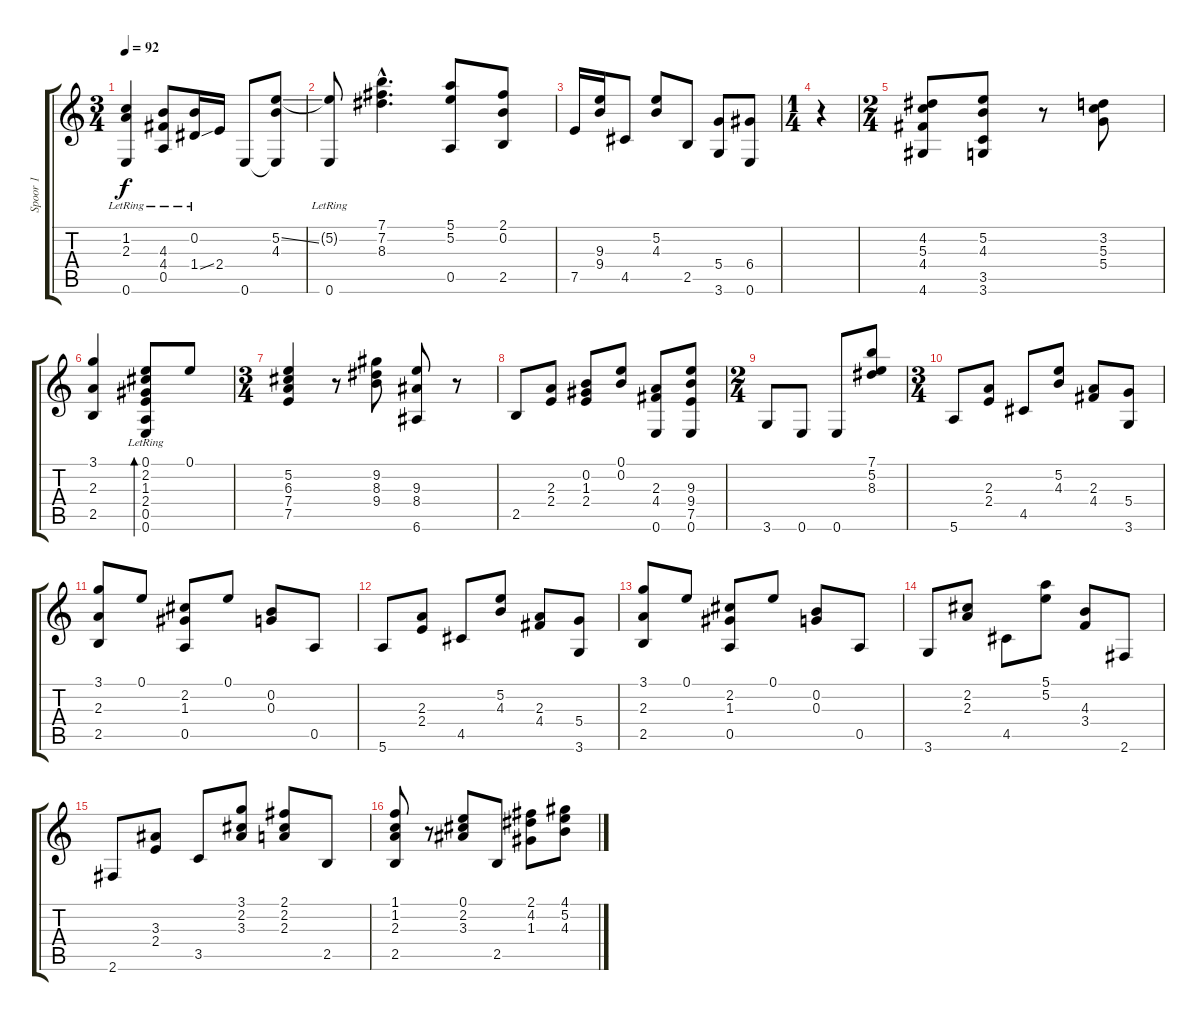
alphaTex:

\track ("Spoor 1" "Spoor 1") {instrument electricguitarjazz}
\staff {score tabs}
\tuning (E4 B3 G3 D3 A2 E2) {hide}
\ts (3 4)
\tempo 92
\clef g2
\ks c
(1.2 2.3 0.6{lr}).4{dy f} (4.3 4.4 0.5{lr}).8 (0.2{lr} 1.4{ss}).16 2.4.16 0.6.8 (5.2{ss} 4.3 0.6{t}).8 |
(5.2{t} 0.6{lr}).8 (7.1{hac} 7.2{hac} 8.3{hac}).4{d} (5.1 5.2 0.5).8 (2.1 0.2 2.5).8 |
7.5.16 (9.3 9.4).16 4.5.8 (5.2 4.3).8 2.5.8 (5.4 3.6).8 (6.4 0.6).8 |
\ts (1 4)
r.4 |
\ts (2 4)
(4.2 5.3 4.4 4.6).8 (5.2 4.3 3.5 3.6).8 r.8 (3.2 5.3 5.4).8 |
(3.1 2.3 2.5).4 (0.1 2.2 1.3 2.4 0.5{lr} 0.6).8{bd 120} 0.1.8 |
\ts (3 4)
(5.2 6.3 7.4 7.5).4 r.8 (9.2 8.3 9.4).8 (9.3 8.4 6.6).8 r.8 |
2.5.8 (2.3 2.4).8 (0.2 1.3 2.4).8 (0.1 0.2).8 (2.3 4.4 0.6).8 (9.3 9.4 7.5 0.6).8 |
\ts (2 4)
3.6.8 0.6.8 0.6.8 (7.1 5.2 8.3).8 |
\ts (3 4)
5.6.8 (2.3 2.4).8 4.5.8 (5.2 4.3).8 (2.3 4.4).8 (5.4 3.6).8 |
(3.1 2.3 2.5).8 0.1.8 (2.2 1.3 0.5).8 0.1.8 (0.2 0.3).8 0.5.8 |
5.6.8 (2.3 2.4).8 4.5.8 (5.2 4.3).8 (2.3 4.4).8 (5.4 3.6).8 |
(3.1 2.3 2.5).8 0.1.8 (2.2 1.3 0.5).8 0.1.8 (0.2 0.3).8 0.5.8 |
3.6.8 (2.2 2.3).8 4.5.8 (5.1 5.2).8 (4.3 3.4).8 2.6.8 |
2.6.8 (3.3 2.4).8 3.5.8 (3.1 2.2 3.3).8 (2.1 2.2 2.3).8 2.5.8 |
(1.1 1.2 2.3 2.5).8 r.8 (0.1 2.2 3.3).8 2.5.8 (2.1 4.2 1.3).8 (4.1 5.2 4.3).8
